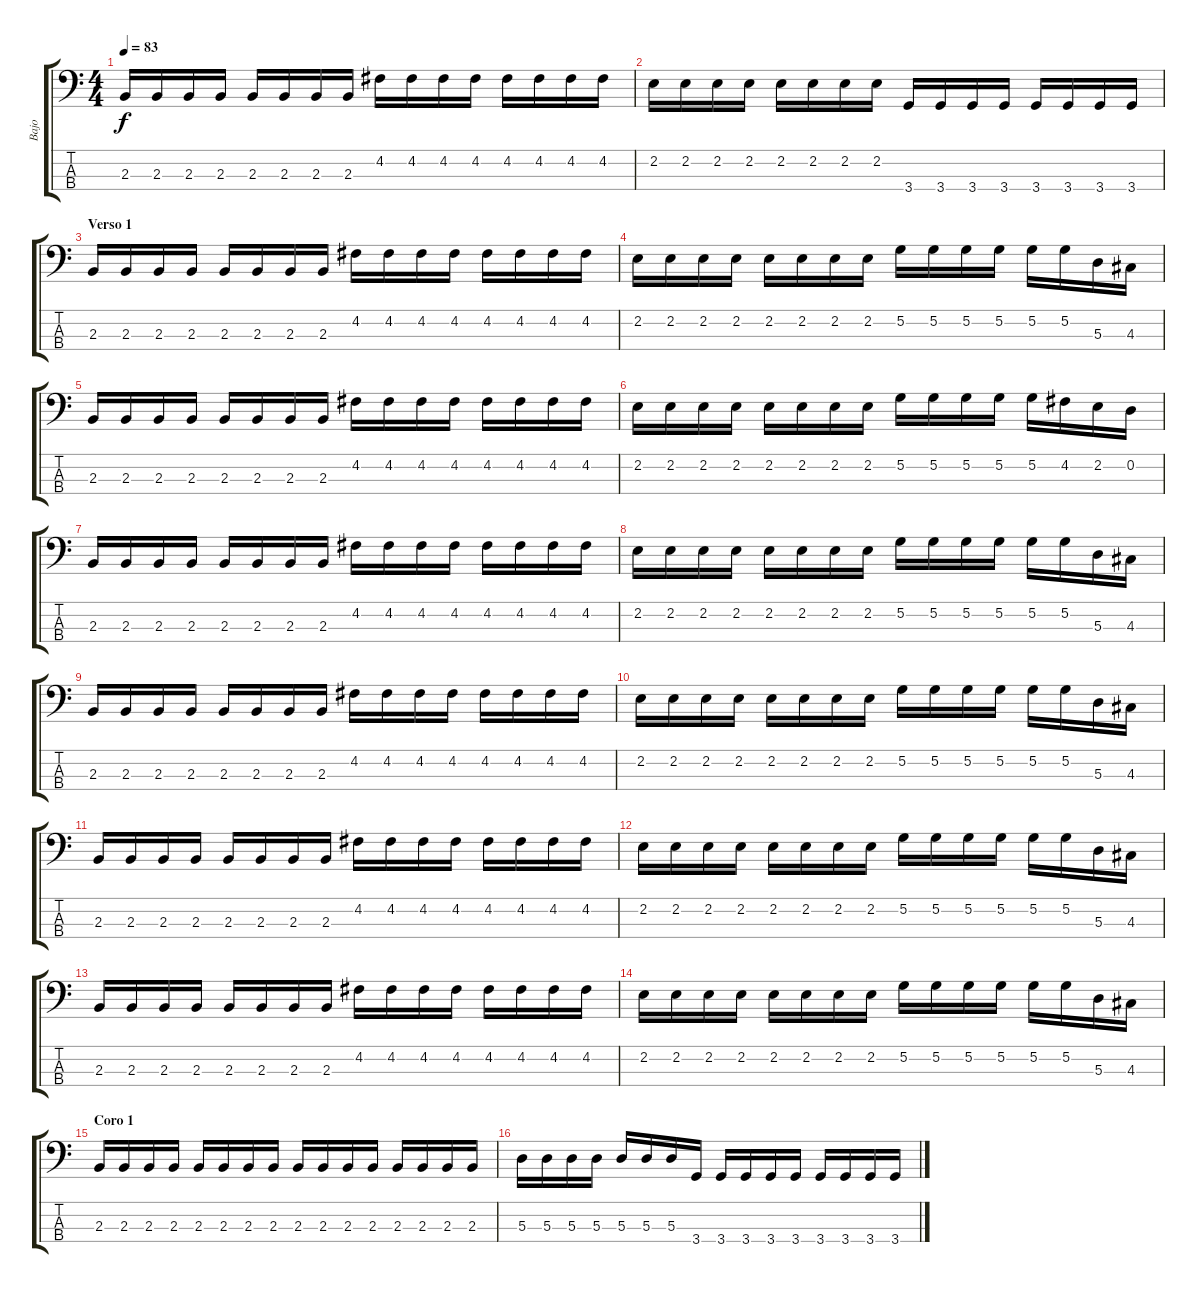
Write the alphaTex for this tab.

\track ("Bajo" "Bajo") {instrument electricbasspick}
\staff {score tabs}
\tuning (G2 D2 A1 E1) {hide}
\ts (4 4)
\tempo 83
\clef f4
\ks c
2.3.16{dy f} 2.3.16 2.3.16 2.3.16 2.3.16 2.3.16 2.3.16 2.3.16 4.2.16 4.2.16 4.2.16 4.2.16 4.2.16 4.2.16 4.2.16 4.2.16 |
2.2.16 2.2.16 2.2.16 2.2.16 2.2.16 2.2.16 2.2.16 2.2.16 3.4.16 3.4.16 3.4.16 3.4.16 3.4.16 3.4.16 3.4.16 3.4.16 |
\section ("" "Verso 1")
2.3.16 2.3.16 2.3.16 2.3.16 2.3.16 2.3.16 2.3.16 2.3.16 4.2.16 4.2.16 4.2.16 4.2.16 4.2.16 4.2.16 4.2.16 4.2.16 |
2.2.16 2.2.16 2.2.16 2.2.16 2.2.16 2.2.16 2.2.16 2.2.16 5.2.16 5.2.16 5.2.16 5.2.16 5.2.16 5.2.16 5.3.16 4.3.16 |
2.3.16 2.3.16 2.3.16 2.3.16 2.3.16 2.3.16 2.3.16 2.3.16 4.2.16 4.2.16 4.2.16 4.2.16 4.2.16 4.2.16 4.2.16 4.2.16 |
2.2.16 2.2.16 2.2.16 2.2.16 2.2.16 2.2.16 2.2.16 2.2.16 5.2.16 5.2.16 5.2.16 5.2.16 5.2.16 4.2.16 2.2.16 0.2.16 |
2.3.16 2.3.16 2.3.16 2.3.16 2.3.16 2.3.16 2.3.16 2.3.16 4.2.16 4.2.16 4.2.16 4.2.16 4.2.16 4.2.16 4.2.16 4.2.16 |
2.2.16 2.2.16 2.2.16 2.2.16 2.2.16 2.2.16 2.2.16 2.2.16 5.2.16 5.2.16 5.2.16 5.2.16 5.2.16 5.2.16 5.3.16 4.3.16 |
2.3.16 2.3.16 2.3.16 2.3.16 2.3.16 2.3.16 2.3.16 2.3.16 4.2.16 4.2.16 4.2.16 4.2.16 4.2.16 4.2.16 4.2.16 4.2.16 |
2.2.16 2.2.16 2.2.16 2.2.16 2.2.16 2.2.16 2.2.16 2.2.16 5.2.16 5.2.16 5.2.16 5.2.16 5.2.16 5.2.16 5.3.16 4.3.16 |
2.3.16 2.3.16 2.3.16 2.3.16 2.3.16 2.3.16 2.3.16 2.3.16 4.2.16 4.2.16 4.2.16 4.2.16 4.2.16 4.2.16 4.2.16 4.2.16 |
2.2.16 2.2.16 2.2.16 2.2.16 2.2.16 2.2.16 2.2.16 2.2.16 5.2.16 5.2.16 5.2.16 5.2.16 5.2.16 5.2.16 5.3.16 4.3.16 |
2.3.16 2.3.16 2.3.16 2.3.16 2.3.16 2.3.16 2.3.16 2.3.16 4.2.16 4.2.16 4.2.16 4.2.16 4.2.16 4.2.16 4.2.16 4.2.16 |
2.2.16 2.2.16 2.2.16 2.2.16 2.2.16 2.2.16 2.2.16 2.2.16 5.2.16 5.2.16 5.2.16 5.2.16 5.2.16 5.2.16 5.3.16 4.3.16 |
\section ("" "Coro 1")
2.3.16 2.3.16 2.3.16 2.3.16 2.3.16 2.3.16 2.3.16 2.3.16 2.3.16 2.3.16 2.3.16 2.3.16 2.3.16 2.3.16 2.3.16 2.3.16 |
5.3.16 5.3.16 5.3.16 5.3.16 5.3.16 5.3.16 5.3.16 3.4.16 3.4.16 3.4.16 3.4.16 3.4.16 3.4.16 3.4.16 3.4.16 3.4.16
